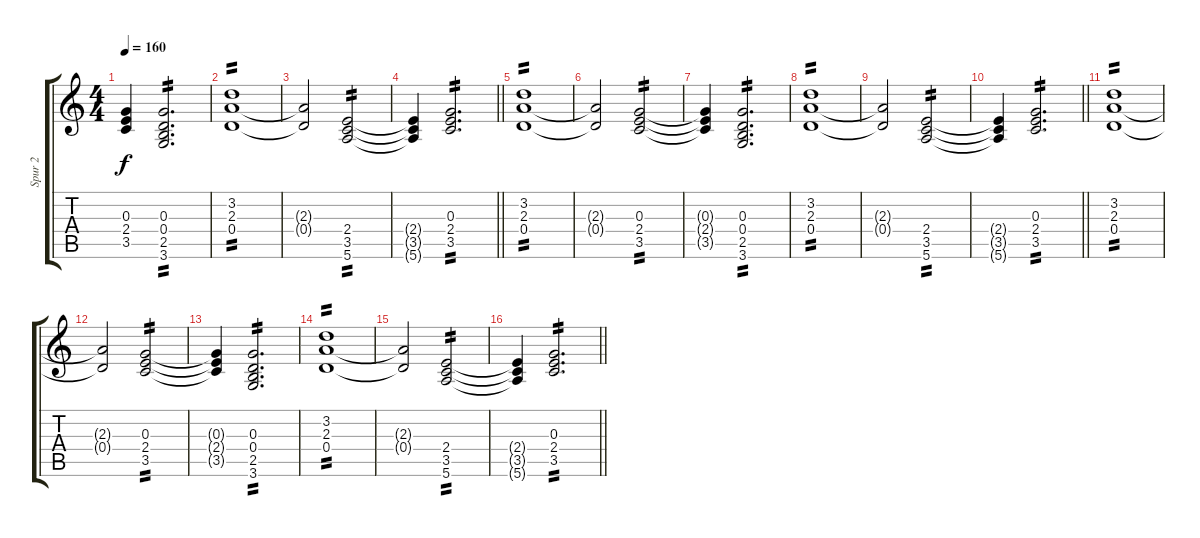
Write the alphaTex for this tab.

\track ("Spur 2" "Spur 2") {instrument distortionguitar}
\staff {score tabs}
\tuning (E4 B3 G3 D3 A2 E2) {hide}
\ts (4 4)
\tempo 160
\clef g2
\ks c
(0.3{t} 2.4{t} 3.5{t}).4{dy f} (0.3 0.4 2.5 3.6).2{d tp 2} |
(3.2 2.3 0.4).1{tp 2} |
(2.3{t} 0.4{t}).2 (2.4 3.5 5.6).2{tp 2} |
\barLineRight lightlight
(2.4{t} 3.5{t} 5.6{t}).4 (0.3 2.4 3.5).2{d tp 2} |
(3.2 2.3 0.4).1{tp 2} |
(2.3{t} 0.4{t}).2 (0.3 2.4 3.5).2{tp 2} |
(0.3{t} 2.4{t} 3.5{t}).4 (0.3 0.4 2.5 3.6).2{d tp 2} |
(3.2 2.3 0.4).1{tp 2} |
(2.3{t} 0.4{t}).2 (2.4 3.5 5.6).2{tp 2} |
\barLineRight lightlight
(2.4{t} 3.5{t} 5.6{t}).4 (0.3 2.4 3.5).2{d tp 2} |
(3.2 2.3 0.4).1{tp 2} |
(2.3{t} 0.4{t}).2 (0.3 2.4 3.5).2{tp 2} |
(0.3{t} 2.4{t} 3.5{t}).4 (0.3 0.4 2.5 3.6).2{d tp 2} |
(3.2 2.3 0.4).1{tp 2} |
(2.3{t} 0.4{t}).2 (2.4 3.5 5.6).2{tp 2} |
\barLineRight lightlight
(2.4{t} 3.5{t} 5.6{t}).4 (0.3 2.4 3.5).2{d tp 2}
